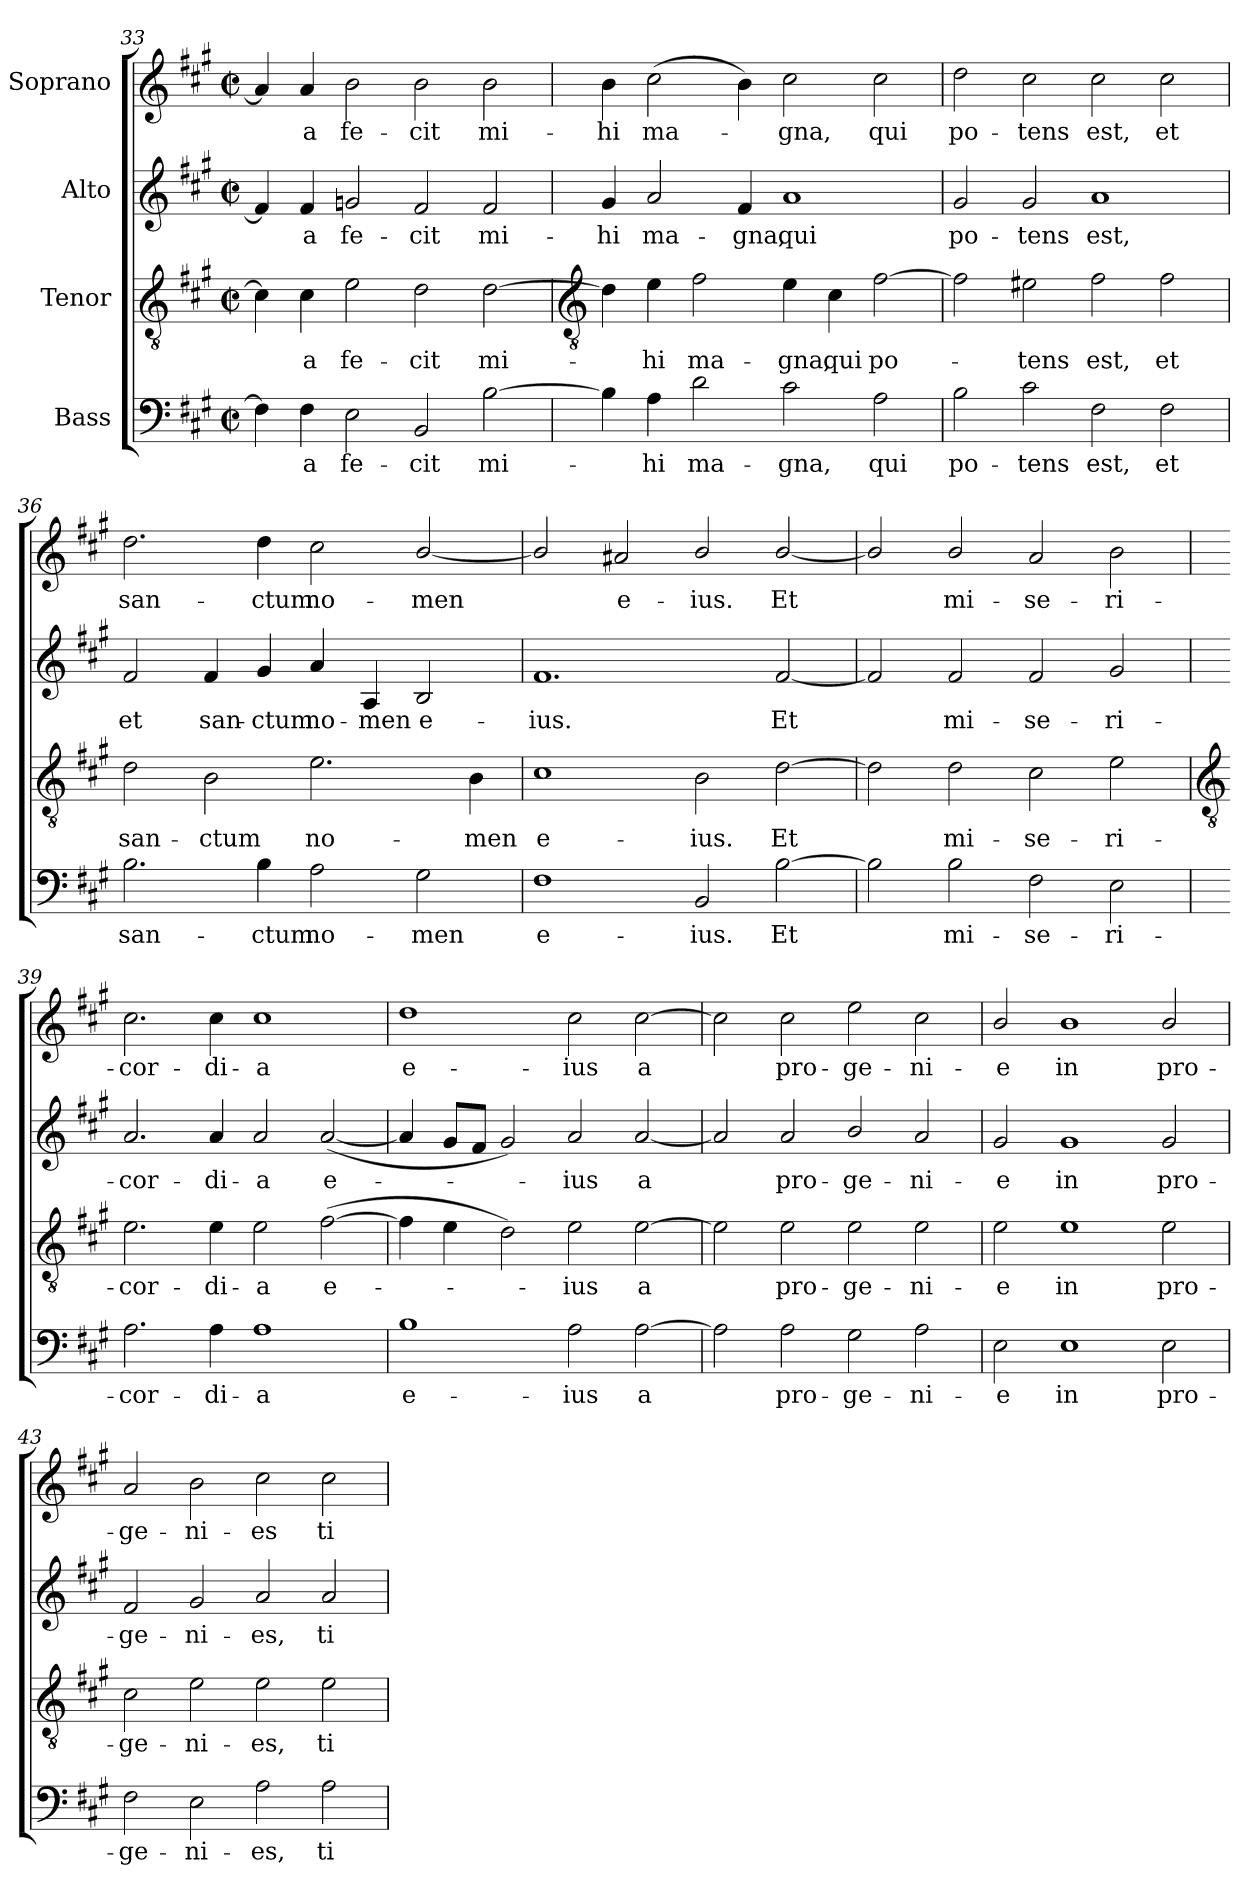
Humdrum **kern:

**kern	**text	**kern	**text	**kern	**text	**kern	**text
*part4	*part4	*part3	*part3	*part2	*part2	*part1	*part1
*staff4	*staff4	*staff3	*staff3	*staff2	*staff2	*staff1	*staff1
*I"Bass	*	*I"Tenor	*	*I"Alto	*	*I"Soprano	*
*clefF4	*	*clefGv2	*	*clefG2	*	*clefG2	*
*k[f#c#g#]	*	*k[f#c#g#]	*	*k[f#c#g#]	*	*k[f#c#g#]	*
*A:	*	*A:	*	*A:	*	*A:	*
*M4/2	*	*M4/2	*	*M4/2	*	*M4/2	*
*met(c|)	*	*met(c|)	*	*met(c|)	*	*met(c|)	*
=33	=33	=33	=33	=33	=33	=33	=33
4F#]	.	4c#]	.	4f#]	.	4a]	.
!	!LO:LY:b	!	!LO:LY:b	!	!LO:LY:b	!	!LO:LY:b
4F#	a	4c#	a	4f#	a	4a	a
!	!LO:LY:b	!	!LO:LY:b	!	!LO:LY:b	!	!LO:LY:b
2E	fe-	2e	fe-	2gn	fe-	2b	fe-
!	!LO:LY:b	!	!LO:LY:b	!	!LO:LY:b	!	!LO:LY:b
2BB	-cit	2d	-cit	2f#	-cit	2b	-cit
!	!LO:LY:b	!	!LO:LY:b	!	!LO:LY:b	!	!LO:LY:b
[2B	mi-	[2d	mi-	2f#	mi-	2b	mi-
!!LO:LB:g=z
=34	=34	=34	=34	=34	=34	=34	=34
*	*	*clefGv2	*	*	*	*	*
!	!	!	!	!	!LO:LY:b	!	!LO:LY:b
4B]	.	4d]	.	4g#	-hi	4b	-hi
!	!LO:LY:b	!	!LO:LY:b	!	!LO:LY:b	!	!LO:LY:b
4A	hi	4e	hi	2a	ma-	(>2cc#	ma-
!	!LO:LY:b	!	!LO:LY:b	!	!	!	!
2d	ma-	2f#	ma-	.	.	.	.
!	!	!	!	!	!LO:LY:b	!	!
.	.	.	.	4f#	-gna,	4b)	.
!	!LO:LY:b	!	!LO:LY:b	!	!LO:LY:b	!	!LO:LY:b
2c#	-gna,	4e	-gna,	1a	qui	2cc#	gna,
!	!	!	!LO:LY:b	!	!	!	!
.	.	4c#	qui	.	.	.	.
!	!LO:LY:b	!	!LO:LY:b	!	!	!	!LO:LY:b
2A	qui	[2f#	po-	.	.	2cc#	qui
=35	=35	=35	=35	=35	=35	=35	=35
!	!LO:LY:b	!	!	!	!LO:LY:b	!	!LO:LY:b
2B	po-	2f#]	.	2g#	po-	2dd	po-
!	!LO:LY:b	!	!LO:LY:b	!	!LO:LY:b	!	!LO:LY:b
2c#	-tens	2e#X	tens	2g#	-tens	2cc#	-tens
!	!LO:LY:b	!	!LO:LY:b	!	!LO:LY:b	!	!LO:LY:b
2F#	est,	2f#	est,	1a	est,	2cc#	est,
!	!LO:LY:b	!	!LO:LY:b	!	!	!	!LO:LY:b
2F#	et	2f#	et	.	.	2cc#	et
=36	=36	=36	=36	=36	=36	=36	=36
!	!LO:LY:b	!	!LO:LY:b	!	!LO:LY:b	!	!LO:LY:b
2.B	san-	2d	san-	2f#	et	2.dd	san-
!	!	!	!LO:LY:b	!	!LO:LY:b	!	!
.	.	2B	-ctum	4f#	san-	.	.
!	!LO:LY:b	!	!	!	!LO:LY:b	!	!LO:LY:b
4B	-ctum	.	.	4g#	-ctum	4dd	-ctum
!	!LO:LY:b	!	!LO:LY:b	!	!LO:LY:b	!	!LO:LY:b
2A	no-	2.e	no-	4a	no-	2cc#	no-
!	!	!	!	!	!LO:LY:b	!	!
.	.	.	.	4A	-men	.	.
!	!LO:LY:b	!	!	!	!LO:LY:b	!	!LO:LY:b
2G#	-men	.	.	2B	e-	[2b/	-men
!	!	!	!LO:LY:b	!	!	!	!
.	.	4B	-men	.	.	.	.
=37	=37	=37	=37	=37	=37	=37	=37
!	!LO:LY:b	!	!LO:LY:b	!	!LO:LY:b	!	!
1F#	e-	1c#	e-	1.f#	-ius.	2b/]	.
!	!	!	!	!	!	!	!LO:LY:b
.	.	.	.	.	.	2a#X	e-
!	!LO:LY:b	!	!LO:LY:b	!	!	!	!LO:LY:b
2BB	-ius.	2B	-ius.	.	.	2b/	-ius.
!	!LO:LY:b	!	!LO:LY:b	!	!LO:LY:b	!	!LO:LY:b
[2B	Et	[2d	Et	[2f#	Et	[2b/	Et
=38	=38	=38	=38	=38	=38	=38	=38
2B]	.	2d]	.	2f#]	.	2b/]	.
!	!LO:LY:b	!	!LO:LY:b	!	!LO:LY:b	!	!LO:LY:b
2B	mi-	2d	mi-	2f#	mi-	2b/	mi-
!	!LO:LY:b	!	!LO:LY:b	!	!LO:LY:b	!	!LO:LY:b
2F#	-se-	2c#	-se-	2f#	-se-	2a	-se-
!	!LO:LY:b	!	!LO:LY:b	!	!LO:LY:b	!	!LO:LY:b
2E	-ri-	2e	-ri-	2g#	-ri-	2b	-ri-
!!LO:LB:g=z
=39	=39	=39	=39	=39	=39	=39	=39
*	*	*clefGv2	*	*	*	*	*
!	!LO:LY:b	!	!LO:LY:b	!	!LO:LY:b	!	!LO:LY:b
2.A	-cor-	2.e	-cor-	2.a	-cor-	2.cc#	-cor-
!	!LO:LY:b	!	!LO:LY:b	!	!LO:LY:b	!	!LO:LY:b
4A	-di-	4e	-di-	4a	-di-	4cc#	-di-
!	!LO:LY:b	!	!LO:LY:b	!	!LO:LY:b	!	!LO:LY:b
1A	-a	2e	-a	2a	-a	1cc#	-a
!	!	!	!LO:LY:b	!	!LO:LY:b	!	!
.	.	(>[2f#	e-	(<[2a	e-	.	.
=40	=40	=40	=40	=40	=40	=40	=40
!	!LO:LY:b	!	!	!	!	!	!LO:LY:b
1B	e-	4f#]	.	4a]	.	1dd	e-
.	.	4e	.	8g#L	.	.	.
.	.	.	.	8f#J	.	.	.
.	.	2d)	.	2g#)	.	.	.
!	!LO:LY:b	!	!LO:LY:b	!	!LO:LY:b	!	!LO:LY:b
2A	-ius	2e	ius	2a	ius	2cc#	-ius
!	!LO:LY:b	!	!LO:LY:b	!	!LO:LY:b	!	!LO:LY:b
[2A	a	[2e	a	[2a	a	[2cc#	a
=41	=41	=41	=41	=41	=41	=41	=41
2A]	.	2e]	.	2a]	.	2cc#]	.
!	!LO:LY:b	!	!LO:LY:b	!	!LO:LY:b	!	!LO:LY:b
2A	pro-	2e	pro-	2a	pro-	2cc#	pro-
!	!LO:LY:b	!	!LO:LY:b	!	!LO:LY:b	!	!LO:LY:b
2G#	-ge-	2e	-ge-	2b/	-ge-	2ee	-ge-
!	!LO:LY:b	!	!LO:LY:b	!	!LO:LY:b	!	!LO:LY:b
2A	-ni-	2e	-ni-	2a	-ni-	2cc#	-ni-
=42	=42	=42	=42	=42	=42	=42	=42
!	!LO:LY:b	!	!LO:LY:b	!	!LO:LY:b	!	!LO:LY:b
2E	-e	2e	-e	2g#	-e	2b/	-e
!	!LO:LY:b	!	!LO:LY:b	!	!LO:LY:b	!	!LO:LY:b
1E	in	1e	in	1g#	in	1b	in
!	!LO:LY:b	!	!LO:LY:b	!	!LO:LY:b	!	!LO:LY:b
2E	pro-	2e	pro-	2g#	pro-	2b/	pro-
=43	=43	=43	=43	=43	=43	=43	=43
!	!LO:LY:b	!	!LO:LY:b	!	!LO:LY:b	!	!LO:LY:b
2F#	-ge-	2c#	-ge-	2f#	-ge-	2a	-ge-
!	!LO:LY:b	!	!LO:LY:b	!	!LO:LY:b	!	!LO:LY:b
2E	-ni-	2e	-ni-	2g#	-ni-	2b	-ni-
!	!LO:LY:b	!	!LO:LY:b	!	!LO:LY:b	!	!LO:LY:b
2A	-es,	2e	-es,	2a	-es,	2cc#	-es
!	!LO:LY:b	!	!LO:LY:b	!	!LO:LY:b	!	!LO:LY:b
2A	ti-	2e	ti-	2a	ti-	2cc#	ti-
=	=	=	=	=	=	=	=
*-	*-	*-	*-	*-	*-	*-	*-
